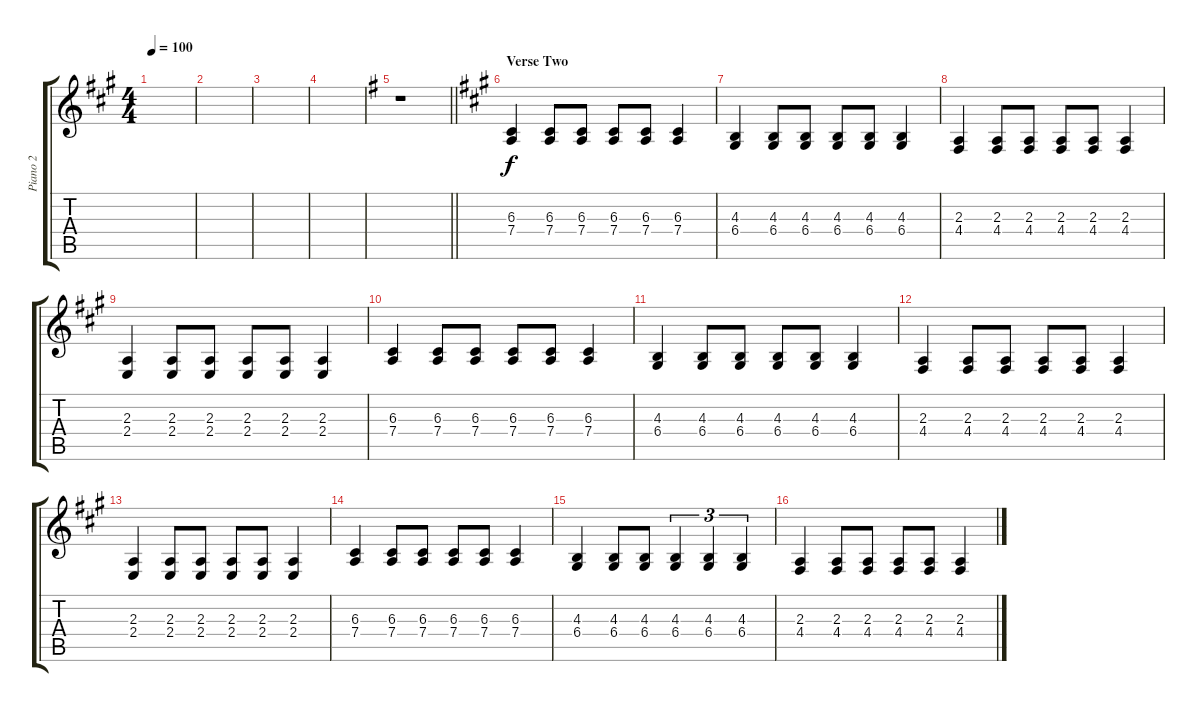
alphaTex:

\track ("Piano 2" "Piano 2") {instrument acousticgrandpiano}
\staff {score tabs}
\tuning (E4 B3 G3 D3 A2 E2) {hide}
\ts (4 4)
\tempo 100
\clef g2
\ks a
|
|
|
|
\barLineRight lightlight
\ks g
r.1 |
\section ("" "Verse Two")
\ks a
(6.3 7.4).4 (6.3 7.4).8 (6.3 7.4).8 (6.3 7.4).8 (6.3 7.4).8 (6.3 7.4).4 |
(4.3 6.4).4 (4.3 6.4).8 (4.3 6.4).8 (4.3 6.4).8 (4.3 6.4).8 (4.3 6.4).4 |
(2.3 4.4).4 (2.3 4.4).8 (2.3 4.4).8 (2.3 4.4).8 (2.3 4.4).8 (2.3 4.4).4 |
(2.3 2.4).4 (2.3 2.4).8 (2.3 2.4).8 (2.3 2.4).8 (2.3 2.4).8 (2.3 2.4).4 |
(6.3 7.4).4 (6.3 7.4).8 (6.3 7.4).8 (6.3 7.4).8 (6.3 7.4).8 (6.3 7.4).4 |
(4.3 6.4).4 (4.3 6.4).8 (4.3 6.4).8 (4.3 6.4).8 (4.3 6.4).8 (4.3 6.4).4 |
(2.3 4.4).4 (2.3 4.4).8 (2.3 4.4).8 (2.3 4.4).8 (2.3 4.4).8 (2.3 4.4).4 |
(2.3 2.4).4 (2.3 2.4).8 (2.3 2.4).8 (2.3 2.4).8 (2.3 2.4).8 (2.3 2.4).4 |
(6.3 7.4).4 (6.3 7.4).8 (6.3 7.4).8 (6.3 7.4).8 (6.3 7.4).8 (6.3 7.4).4 |
(4.3 6.4).4 (4.3 6.4).8 (4.3 6.4).8 (4.3 6.4).4{tu (3 2)} (4.3 6.4).4{tu (3 2)} (4.3 6.4).4{tu (3 2)} |
(2.3 4.4).4 (2.3 4.4).8 (2.3 4.4).8 (2.3 4.4).8 (2.3 4.4).8 (2.3 4.4).4
